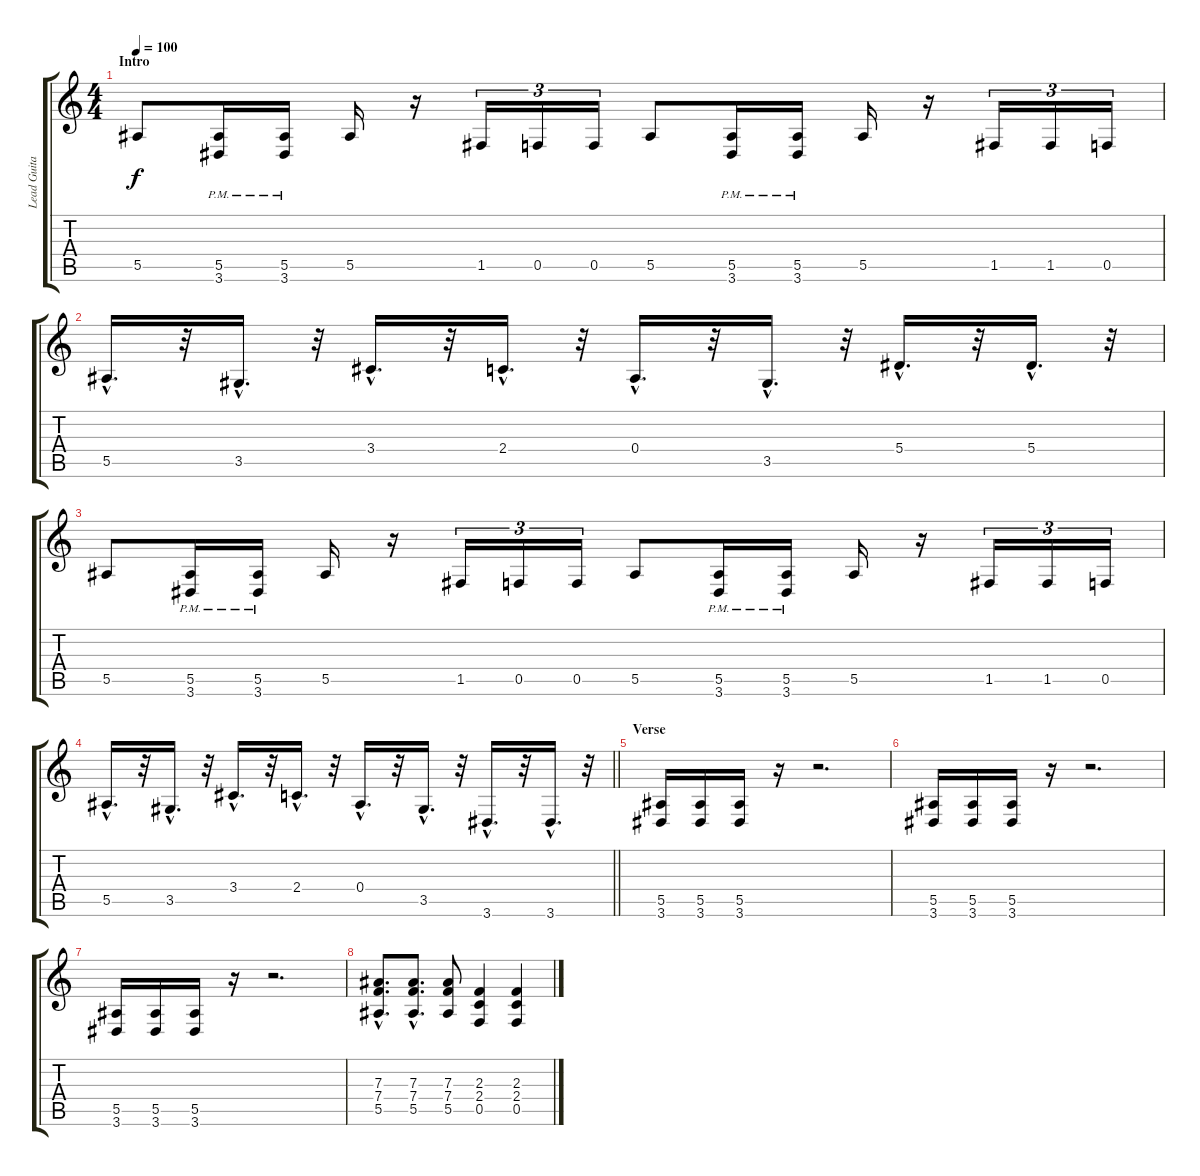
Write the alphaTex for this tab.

\track ("Lead Guitar" "Lead Guita") {instrument distortionguitar}
\staff {score tabs}
\tuning (C4 G3 Eb3 Bb2 F2 C2) {hide}
\ts (4 4)
\section ("" "Intro")
\tempo 100
\clef g2
\ks c
5.5.8{dy f instrument distortionguitar} (5.5{pm} 3.6{pm}).16 (5.5{pm} 3.6{pm}).16 5.5.16 r.16 1.5.16{tu (3 2)} 0.5.16{tu (3 2)} 0.5.16{tu (3 2)} 5.5.8 (5.5{pm} 3.6{pm}).16 (5.5{pm} 3.6{pm}).16 5.5.16 r.16 1.5.16{tu (3 2)} 1.5.16{tu (3 2)} 0.5.16{tu (3 2)} |
5.5{hac}.16{d} r.32 3.5{hac}.16{d} r.32 3.4{hac}.16{d} r.32 2.4{hac}.16{d} r.32 0.4{hac}.16{d} r.32 3.5{hac}.16{d} r.32 5.4{hac}.16{d} r.32 5.4{hac}.16{d} r.32 |
5.5.8 (5.5{pm} 3.6{pm}).16 (5.5{pm} 3.6{pm}).16 5.5.16 r.16 1.5.16{tu (3 2)} 0.5.16{tu (3 2)} 0.5.16{tu (3 2)} 5.5.8 (5.5{pm} 3.6{pm}).16 (5.5{pm} 3.6{pm}).16 5.5.16 r.16 1.5.16{tu (3 2)} 1.5.16{tu (3 2)} 0.5.16{tu (3 2)} |
\barLineRight lightlight
5.5{hac}.16{d} r.32 3.5{hac}.16{d} r.32 3.4{hac}.16{d} r.32 2.4{hac}.16{d} r.32 0.4{hac}.16{d} r.32 3.5{hac}.16{d} r.32 3.6{hac}.16{d} r.32 3.6{hac}.16{d} r.32 |
\section ("" "Verse")
(5.5 3.6).16{balance 8} (5.5 3.6).16 (5.5 3.6).16 r.16 r.2{d} |
(5.5 3.6).16 (5.5 3.6).16 (5.5 3.6).16 r.16 r.2{d} |
(5.5 3.6).16 (5.5 3.6).16 (5.5 3.6).16 r.16 r.2{d} |
(7.3{hac} 7.4{hac} 5.5{hac}).8{d} (7.3{hac} 7.4{hac} 5.5{hac}).8{d} (7.3 7.4 5.5).8 (2.3 2.4 0.5).4 (2.3 2.4 0.5).4
